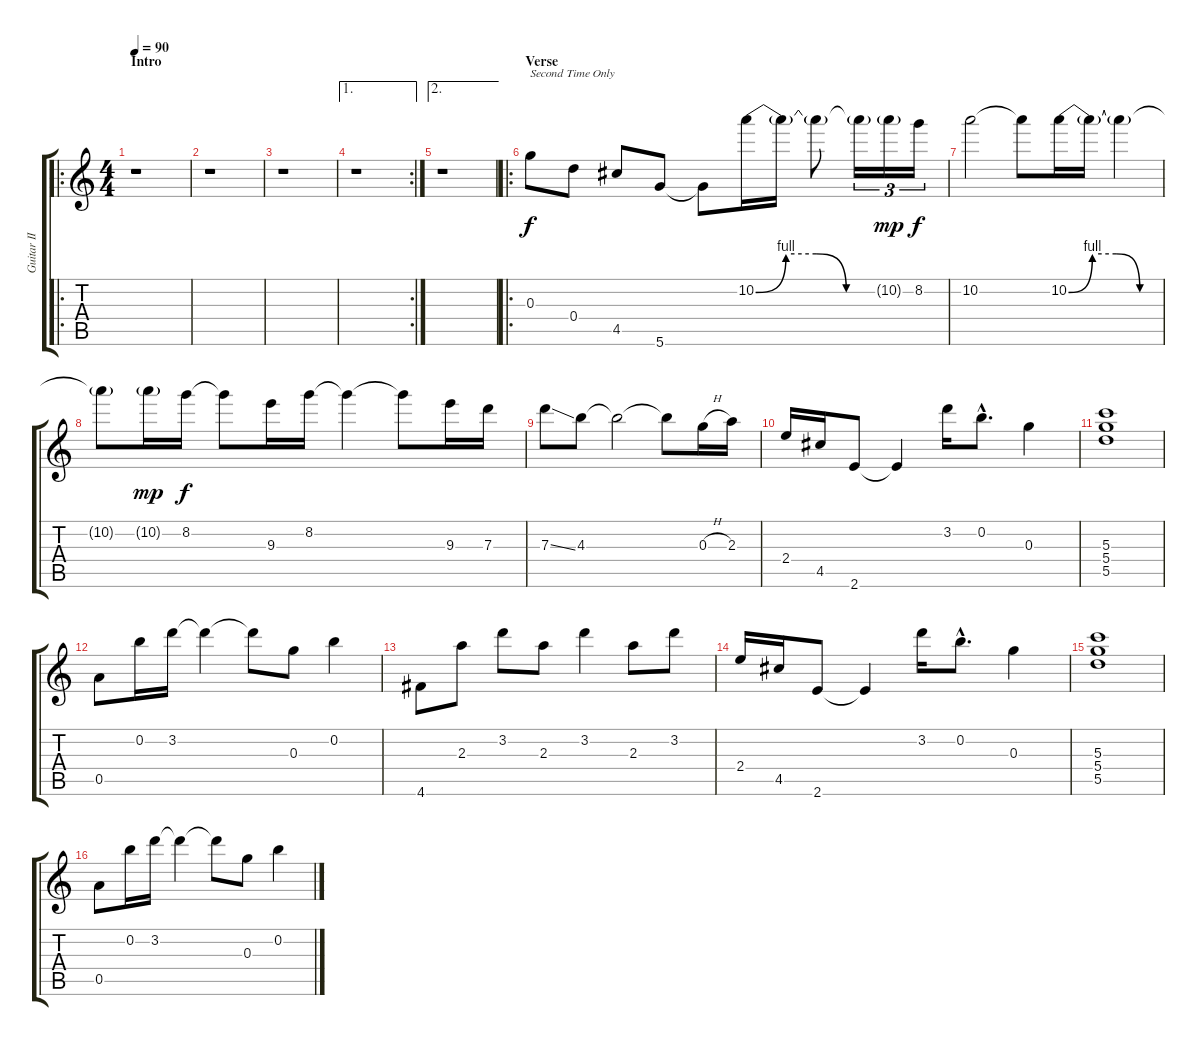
\track ("Guitar II (Octave Up)" "Guitar II ") {instrument distortionguitar}
\staff {score tabs}
\tuning (E5 B4 G4 D4 A3 D3) {hide}
\ro
\ts (4 4)
\section ("" "Intro")
\tempo 90
\clef g2
\ks c
r.1{dy f instrument distortionguitar} |
r.1 |
r.1 |
\ae 1
\rc 2
r.1 |
\ae 2
r.1{volume 0} |
\ro
\section ("" "Verse")
0.3.8{txt "Second Time Only"} 0.4.8 4.5.8 5.6.8 5.6{t}.8 10.2{be (custom 0 0 15 4 30 4 45 0 60 0)}.16 10.2{t}.16 10.2{t}.8 10.2{t}.16{tu (3 2)} 10.2{g}.16{tu (3 2) dy mp} 8.2.16{tu (3 2) dy f} |
10.2.2 10.2{t}.8 10.2{be (custom 0 0 15 4 30 4 45 0 60 0)}.16 10.2{t}.16 10.2{t}.4 |
10.2{t}.8 10.2{g}.16{dy mp} 8.2.16{dy f} 8.2{t}.8 9.3.16 8.2.16 8.2{t}.4 8.2{t}.8 9.3.16 7.3.16 |
7.3{ss}.8 4.3.8 4.3{t}.2 4.3{t}.8 0.3{h}.16 2.3.16 |
2.4.16 4.5.16 2.6.8 2.6{t}.4 3.2.16 0.2{hac}.8{d} 0.3.4 |
(5.3 5.4 5.5).1 |
0.5.8 0.2.16 3.2.16 3.2{t}.4 3.2{t}.8 0.3.8 0.2.4 |
4.6.8 2.3.8 3.2.8 2.3.8 3.2.4 2.3.8 3.2.8 |
2.4.16 4.5.16 2.6.8 2.6{t}.4 3.2.16 0.2{hac}.8{d} 0.3.4 |
(5.3 5.4 5.5).1 |
0.5.8 0.2.16 3.2.16 3.2{t}.4 3.2{t}.8 0.3.8 0.2.4
